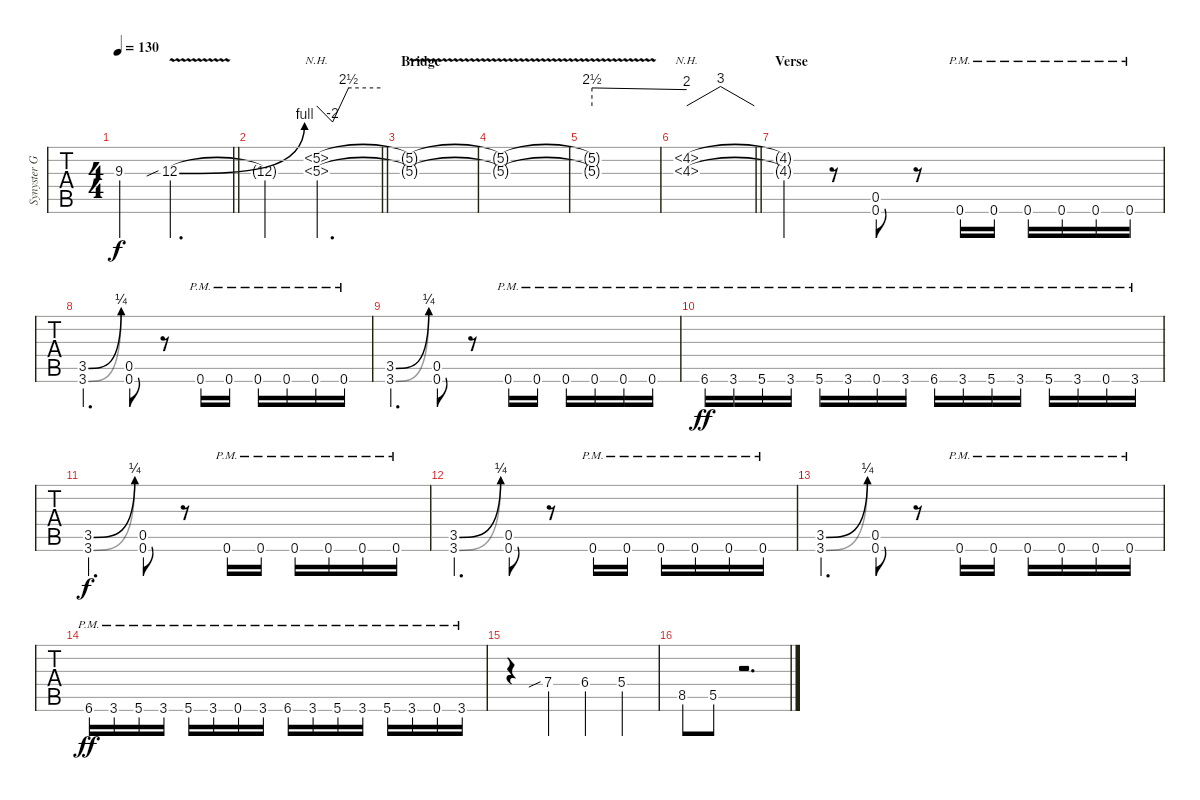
\track ("Synyster Gates" "Synyster G") {instrument distortionguitar}
\staff {tabs}
\tuning (E4 B3 G3 D3 A2 D2) {hide}
\ts (4 4)
\tempo 130
\clef g2
\barLineRight lightlight
\ks c
9.3{t}.4{dy f} 12.3{be (bend 0 0 60 4) v sib}.2{d} |
\section ("" "")
\barLineRight lightlight
12.3{t}.4{volume 0} (5.2{nh} 5.3{nh}).2{d tbe (custom default 0 0 15 -8 30 10 60 10) volume 8 balance 8} |
\section ("" "Bridge")
(5.2{v t} 5.3{v t}).1 |
(5.2{v t} 5.3{v t}).1 |
(5.2{t} 5.3{t}).1{tbe (predivedive default 0 10 60 8)} |
\barLineRight lightlight
(4.2{nh} 4.3{nh}).1{tbe (dip default 0 0 5 12 60 0)} |
\section ("" "Verse")
(4.2{t} 4.3{t}).4{volume 12 balance 4} r.8 (0.5 0.6).8 r.8 0.6{pm}.16 0.6{pm}.16 0.6{pm}.16 0.6{pm}.16 0.6{pm}.16 0.6{pm}.16 |
(3.5{be (bend 0 0 60 1)} 3.6{be (bend 0 0 60 1)}).4{d} (0.5 0.6).8 r.8 0.6{pm}.16 0.6{pm}.16 0.6{pm}.16 0.6{pm}.16 0.6{pm}.16 0.6{pm}.16 |
(3.5{be (bend 0 0 60 1)} 3.6{be (bend 0 0 60 1)}).4{d} (0.5 0.6).8 r.8 0.6{pm}.16 0.6{pm}.16 0.6{pm}.16 0.6{pm}.16 0.6{pm}.16 0.6{pm}.16 |
6.6{pm}.16{dy ff} 3.6{pm}.16 5.6{pm}.16 3.6{pm}.16 5.6{pm}.16 3.6{pm}.16 0.6{pm}.16 3.6{pm}.16 6.6{pm}.16 3.6{pm}.16 5.6{pm}.16 3.6{pm}.16 5.6{pm}.16 3.6{pm}.16 0.6{pm}.16 3.6{pm}.16 |
(3.5{be (bend 0 0 60 1)} 3.6{be (bend 0 0 60 1)}).4{d dy f} (0.5 0.6).8 r.8 0.6{pm}.16 0.6{pm}.16 0.6{pm}.16 0.6{pm}.16 0.6{pm}.16 0.6{pm}.16 |
(3.5{be (bend 0 0 60 1)} 3.6{be (bend 0 0 60 1)}).4{d} (0.5 0.6).8 r.8 0.6{pm}.16 0.6{pm}.16 0.6{pm}.16 0.6{pm}.16 0.6{pm}.16 0.6{pm}.16 |
(3.5{be (bend 0 0 60 1)} 3.6{be (bend 0 0 60 1)}).4{d} (0.5 0.6).8 r.8 0.6{pm}.16 0.6{pm}.16 0.6{pm}.16 0.6{pm}.16 0.6{pm}.16 0.6{pm}.16 |
6.6{pm}.16{dy ff} 3.6{pm}.16 5.6{pm}.16 3.6{pm}.16 5.6{pm}.16 3.6{pm}.16 0.6{pm}.16 3.6{pm}.16 6.6{pm}.16 3.6{pm}.16 5.6{pm}.16 3.6{pm}.16 5.6{pm}.16 3.6{pm}.16 0.6{pm}.16 3.6{pm}.16 |
r.4{volume 10} 7.4{sib}.4 6.4.4 5.4.4 |
8.5.8 5.5.8 r.2{d}
